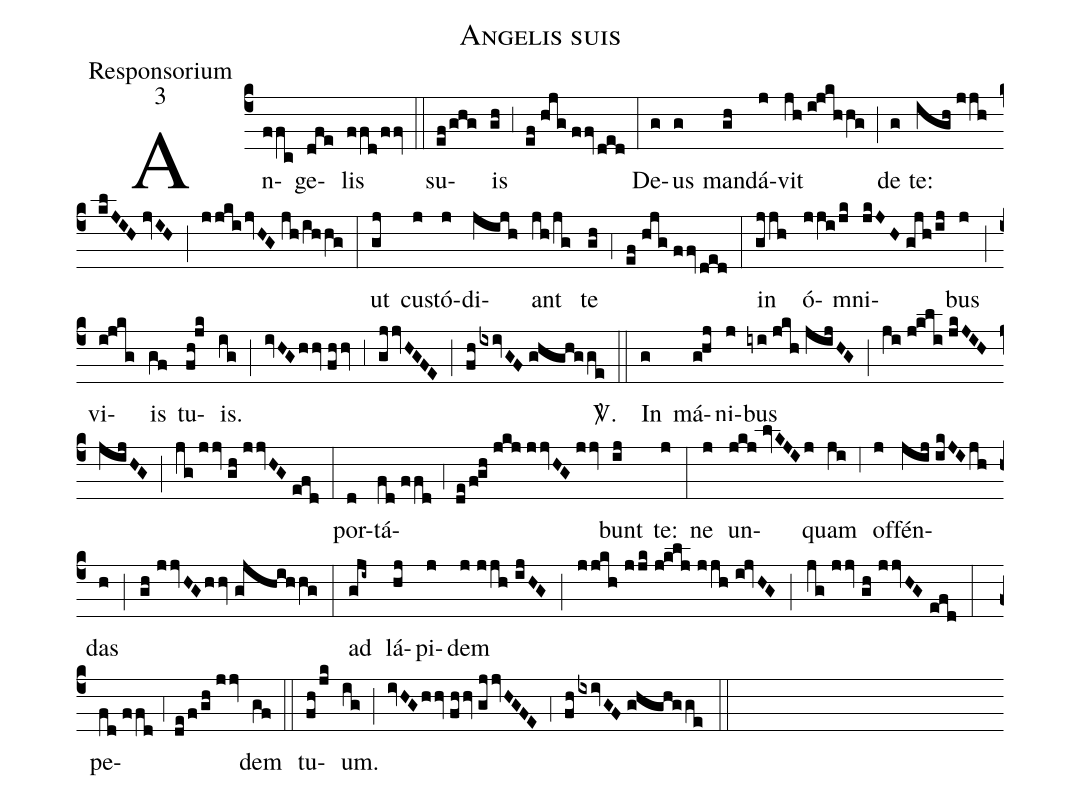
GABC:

name:Angelis suis;
office-part:Responsorium;
mode:3;
%%
(c4) An(ffc)ge(dfe)lis(ffd/ffv) (::) su(ef/ghg)is(gh) (;3) (ef//hjg//ffv/ded) (:) De(g)us(g) man(gh)dá(j)vit(jh//i!jkhhg) (;) de(g) te:(igh//jjh//klJIH//jvIH) (;) (jjki/jvHG//jh/ihhg) (:) ut(gj) cu(j)stó(j)di(jijh)ant(jh/jg) te(gh) (;4) (ef//hjg//ffv/ded) (:) in(gjjh) ó(jji/jk)mni(jkJH//gjh/ij)bus(j) (;) vi(i!jkg)is(gf) tu(fh!jk)is.(ig) (;) (ivHG/hhv//fhhv) (;3) (gjjvHGFE) (;) (fh/ixivGF//ghghgge) <sp>V/</sp>.(::) In(g) má(g!hj)ni(j)bus(iyi//jkh//jijHG) (;) (ji//j!kli//jkJIH//jijHG) (;) (jg//jjv//gh//jjvHG//efd) (:) por(d)tá(fd//ffd;4de/f!gh//jkj//jjvHG//jjv)bunt(ij) te:(j) (:) ne(j) un(jkj//lvKJIj)quam(ji) (;6) of(j)fén(jij//ikJI/jh)das(h) (;) (gh//jjvHG/hhv//gjhihhg) (:) ad(gji~) lá(hj)pi(j)dem(j//jjh//ijHG) (;) (jjkh//jjk//j!klj//jjh//i!jvHG) (;) (jg//jjv//gh//jjvHG//efd) (:) pe(fd//ffd;4de/f/gh//jjv)dem(gf) (::) tu(fh/jk)um.(ig) (;) (ivHG/hhv//fhhv//gjjvHGFE) (;4) (fh/ixivGF//ghghgge) (::)
